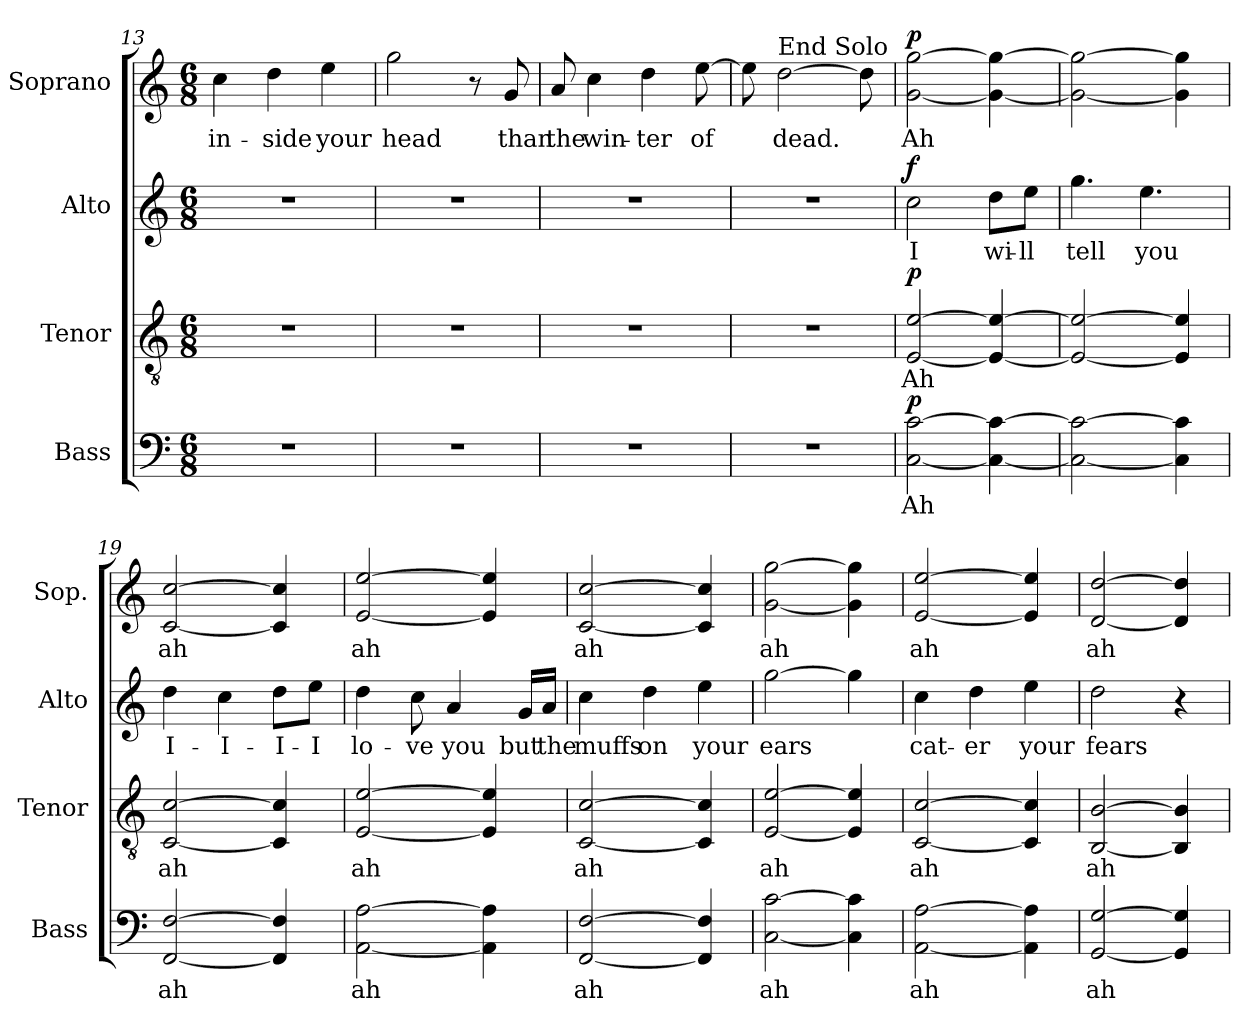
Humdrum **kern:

**kern	**text	**dynam	**kern	**text	**dynam	**kern	**text	**dynam	**kern	**text	**dynam
*part4	*part4	*part4	*part3	*part3	*part3	*part2	*part2	*part2	*part1	*part1	*part1
*staff4	*staff4	*staff4	*staff3	*staff3	*staff3	*staff2	*staff2	*staff2	*staff1	*staff1	*staff1
*I"Bass	*	*	*I"Tenor	*	*	*I"Alto	*	*	*I"Soprano	*	*
*I'Bass	*	*	*I'Tenor	*	*	*I'Alto	*	*	*I'Sop.	*	*
*clefF4	*	*	*clefGv2	*	*	*clefG2	*	*	*clefG2	*	*
*k[]	*	*	*k[]	*	*	*k[]	*	*	*k[]	*	*
*M6/8	*	*	*M6/8	*	*	*M6/8	*	*	*M6/8	*	*
=13	=13	=13	=13	=13	=13	=13	=13	=13	=13	=13	=13
2.r	.	.	2.r	.	.	2.r	.	.	4cc\	in-	.
.	.	.	.	.	.	.	.	.	4dd\	-side	.
.	.	.	.	.	.	.	.	.	4ee\	your	.
!!LO:PB:g=z
=14	=14	=14	=14	=14	=14	=14	=14	=14	=14	=14	=14
2.r	.	.	2.r	.	.	2.r	.	.	2gg\	head	.
.	.	.	.	.	.	.	.	.	8r	.	.
.	.	.	.	.	.	.	.	.	8g/	than	.
=15	=15	=15	=15	=15	=15	=15	=15	=15	=15	=15	=15
2.r	.	.	2.r	.	.	2.r	.	.	8a/	the	.
.	.	.	.	.	.	.	.	.	4cc\	win-	.
.	.	.	.	.	.	.	.	.	4dd\	-ter	.
.	.	.	.	.	.	.	.	.	[8ee\	of	.
=16	=16	=16	=16	=16	=16	=16	=16	=16	=16	=16	=16
2.r	.	.	2.r	.	.	2.r	.	.	8ee\]	.	.
!	!	!	!	!	!	!	!	!	!LO:TX:a:t=End Solo	!	!
.	.	.	.	.	.	.	.	.	[2dd\	dead.	.
.	.	.	.	.	.	.	.	.	8dd\]	.	.
=17	=17	=17	=17	=17	=17	=17	=17	=17	=17	=17	=17
!	!	!LO:DY:b	!	!	!LO:DY:b	!	!	!LO:DY:b	!	!	!LO:DY:b
[2C\ [2c\	Ah	p	[2E/ [2e/	Ah	p	2cc\	I	f	[2g\ [2gg\	Ah	p
4C\_ 4c\_	.	.	4E/_ 4e/_	.	.	8dd\L	wi-	.	4g\_ 4gg\_	.	.
.	.	.	.	.	.	8ee\J	-ll	.	.	.	.
=18	=18	=18	=18	=18	=18	=18	=18	=18	=18	=18	=18
2C\_ 2c\_	.	.	2E/_ 2e/_	.	.	4.gg\	tell	.	2g\_ 2gg\_	.	.
.	.	.	.	.	.	4.ee\	you	.	.	.	.
4C\] 4c\]	.	.	4E/] 4e/]	.	.	.	.	.	4g\] 4gg\]	.	.
=19	=19	=19	=19	=19	=19	=19	=19	=19	=19	=19	=19
[2FF/ [2F/	ah	.	[2C/ [2c/	ah	.	4dd\	I-	.	[2c/ [2cc/	ah	.
.	.	.	.	.	.	4cc\	-I-	.	.	.	.
4FF/] 4F/]	.	.	4C/] 4c/]	.	.	8dd\L	-I-	.	4c/] 4cc/]	.	.
.	.	.	.	.	.	8ee\J	-I	.	.	.	.
=20	=20	=20	=20	=20	=20	=20	=20	=20	=20	=20	=20
[2AA\ [2A\	ah	.	[2E/ [2e/	ah	.	4dd\	lo-	.	[2e/ [2ee/	ah	.
.	.	.	.	.	.	8cc\	-ve	.	.	.	.
.	.	.	.	.	.	4a/	you	.	.	.	.
4AA\] 4A\]	.	.	4E/] 4e/]	.	.	.	.	.	4e/] 4ee/]	.	.
.	.	.	.	.	.	16g/LL	but	.	.	.	.
.	.	.	.	.	.	16a/JJ	the	.	.	.	.
!!LO:LB:g=z
=21	=21	=21	=21	=21	=21	=21	=21	=21	=21	=21	=21
[2FF/ [2F/	ah	.	[2C/ [2c/	ah	.	4cc\	muffs	.	[2c/ [2cc/	ah	.
.	.	.	.	.	.	4dd\	on	.	.	.	.
4FF/] 4F/]	.	.	4C/] 4c/]	.	.	4ee\	your	.	4c/] 4cc/]	.	.
=22	=22	=22	=22	=22	=22	=22	=22	=22	=22	=22	=22
[2C\ [2c\	ah	.	[2E/ [2e/	ah	.	[2gg\	ears	.	[2g\ [2gg\	ah	.
4C\] 4c\]	.	.	4E/] 4e/]	.	.	4gg\]	.	.	4g\] 4gg\]	.	.
=23	=23	=23	=23	=23	=23	=23	=23	=23	=23	=23	=23
[2AA\ [2A\	ah	.	[2C/ [2c/	ah	.	4cc\	cat-	.	[2e/ [2ee/	ah	.
.	.	.	.	.	.	4dd\	-er	.	.	.	.
4AA\] 4A\]	.	.	4C/] 4c/]	.	.	4ee\	your	.	4e/] 4ee/]	.	.
=24	=24	=24	=24	=24	=24	=24	=24	=24	=24	=24	=24
[2GG/ [2G/	ah	.	[2BB/ [2B/	ah	.	2dd\	fears	.	[2d/ [2dd/	ah	.
4GG/] 4G/]	.	.	4BB/] 4B/]	.	.	4r	.	.	4d/] 4dd/]	.	.
=	=	=	=	=	=	=	=	=	=	=	=
*-	*-	*-	*-	*-	*-	*-	*-	*-	*-	*-	*-
